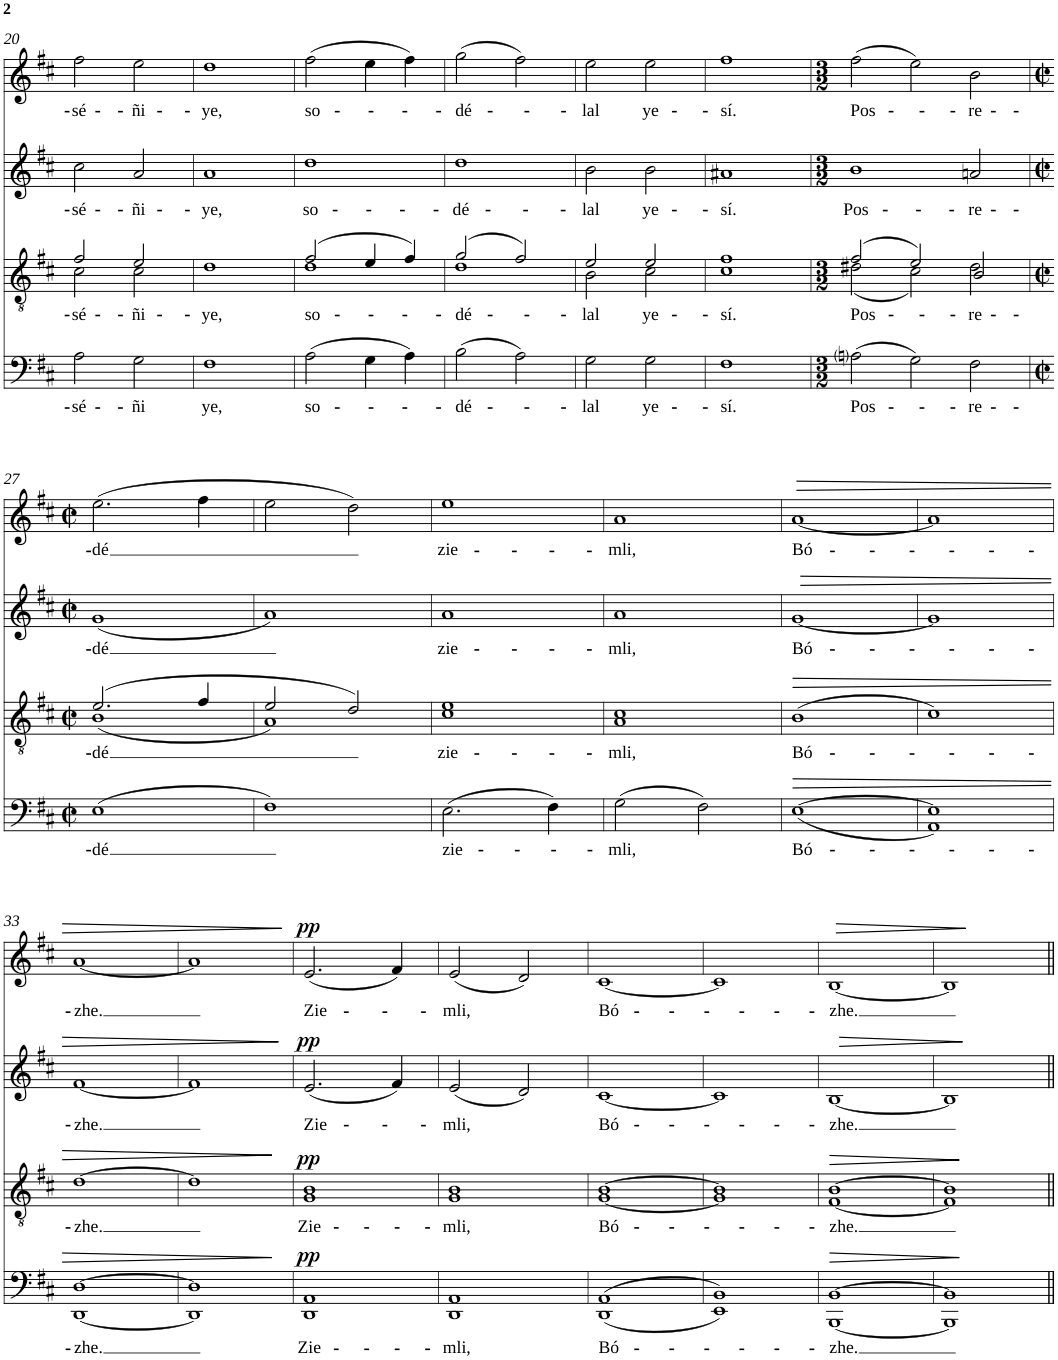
**kern	**text	**dynam	**kern	**text	**dynam	**kern	**text	**dynam	**kern	**text	**dynam
*part4	*part4	*part4	*part3	*part3	*part3	*part2	*part2	*part2	*part1	*part1	*part1
*staff4	*staff4	*staff4	*staff3	*staff3	*staff3	*staff2	*staff2	*staff2	*staff1	*staff1	*staff1
*I"Bass	*	*	*I"Tenor	*	*	*I"Alto	*	*	*I"Soprano	*	*
*I'B	*	*	*I'T	*	*	*I'A	*	*	*I'S	*	*
!!LO:PB:g=z
*clefF4	*	*	*clefGv2	*	*	*clefG2	*	*	*clefG2	*	*
*k[f#c#]	*	*	*k[f#c#]	*	*	*k[f#c#]	*	*	*k[f#c#]	*	*
*D:	*	*	*D:	*	*	*D:	*	*	*D:	*	*
*M2/2	*	*	*M2/2	*	*	*M2/2	*	*	*M2/2	*	*
*met(c|)	*	*	*met(c|)	*	*	*met(c|)	*	*	*met(c|)	*	*
=20	=20	=20	=20	=20	=20	=20	=20	=20	=20	=20	=20
!	!LO:LY:b	!	!	!LO:LY:b	!	!	!LO:LY:b	!	!	!LO:LY:b	!
*	*	*	*^	*	*	*	*	*	*	*	*
2A\	-sé-	.	2f#/	2c#\	-sé-	.	2cc#\	-sé-	.	2ff#\	-sé-	.
!	!LO:LY:b	!	!	!	!LO:LY:b	!	!	!LO:LY:b	!	!	!LO:LY:b	!
2G\	-ñi	.	2e/	2c#\	-ñi-	.	2a/	-ñi-	.	2ee\	-ñi-	.
=21	=21	=21	=21	=21	=21	=21	=21	=21	=21	=21	=21	=21
!	!LO:LY:b	!	!	!	!LO:LY:b	!	!	!LO:LY:b	!	!	!LO:LY:b	!
*	*	*	*v	*v	*	*	*	*	*	*	*	*
1F#	ye,	.	1d	-ye,	.	1a	-ye,	.	1dd	-ye,	.
=22	=22	=22	=22	=22	=22	=22	=22	=22	=22	=22	=22
!	!LO:LY:b	!	!	!LO:LY:b	!	!	!LO:LY:b	!	!	!LO:LY:b	!
*	*	*	*^	*	*	*	*	*	*	*	*
(2A\	so-	.	(2f#/	1d	so-	.	1dd	so-	.	(2ff#\	so-	.
4G\	.	.	4e/	.	.	.	.	.	.	4ee\	.	.
4A\)	.	.	4f#/)	.	.	.	.	.	.	4ff#\)	.	.
=23	=23	=23	=23	=23	=23	=23	=23	=23	=23	=23	=23	=23
!	!LO:LY:b	!	!	!	!LO:LY:b	!	!	!LO:LY:b	!	!	!LO:LY:b	!
(2B\	-dé-	.	(2g/	1d	-dé-	.	1dd	-dé-	.	(2gg\	-dé-	.
2A\)	.	.	2f#/)	.	.	.	.	.	.	2ff#\)	.	.
=24	=24	=24	=24	=24	=24	=24	=24	=24	=24	=24	=24	=24
!	!LO:LY:b	!	!	!	!LO:LY:b	!	!	!LO:LY:b	!	!	!LO:LY:b	!
2G\	-lal	.	2e/	2B\	-lal	.	2b\	-lal	.	2ee\	-lal	.
!	!LO:LY:b	!	!	!	!LO:LY:b	!	!	!LO:LY:b	!	!	!LO:LY:b	!
2G\	ye-	.	2e/	2c#\	ye-	.	2b\	ye-	.	2ee\	ye-	.
=25	=25	=25	=25	=25	=25	=25	=25	=25	=25	=25	=25	=25
!	!LO:LY:b	!	!	!	!LO:LY:b	!	!	!LO:LY:b	!	!	!LO:LY:b	!
1F#	-sí.	.	1f#	1c#	-sí.	.	1a#X	-sí.	.	1ff#	-sí.	.
=26	=26	=26	=26	=26	=26	=26	=26	=26	=26	=26	=26	=26
*M3/2	*	*	*M3/2	*	*	*	*M3/2	*	*	*M3/2	*	*
!	!LO:LY:b	!	!	!	!LO:LY:b	!	!	!LO:LY:b	!	!	!LO:LY:b	!
(2Ani\	Pos-	.	(2f#/	(2d#X\	Pos-	.	1b	Pos-	.	(2ff#\	Pos-	.
2G\)	.	.	2e/)	2c#\)	.	.	.	.	.	2ee\)	.	.
!	!LO:LY:b	!	!	!	!LO:LY:b	!	!	!LO:LY:b	!	!	!LO:LY:b	!
2F#\	-re-	.	2B/	2d#\	-re-	.	2an/	-re-	.	2b\	-re-	.
!!LO:LB:g=z
=27	=27	=27	=27	=27	=27	=27	=27	=27	=27	=27	=27	=27
*M2/2	*	*	*M2/2	*	*	*	*M2/2	*	*	*M2/2	*	*
*met(c|)	*	*	*met(c|)	*	*	*	*met(c|)	*	*	*met(c|)	*	*
!	!LO:LY:b	!	!	!	!LO:LY:b	!	!	!LO:LY:b	!	!	!LO:LY:b	!
(>1E	-dé	.	(2.e/	(1B	-dé	.	(<1g	-dé	.	(2.ee\	-dé	.
.	.	.	4f#/	.	.	.	.	.	.	4ff#\	.	.
=28	=28	=28	=28	=28	=28	=28	=28	=28	=28	=28	=28	=28
1F#)	.	.	2e/	1A)	.	.	1a)	.	.	2ee\	.	.
.	.	.	2d/)	.	.	.	.	.	.	2dd\)	.	.
=29	=29	=29	=29	=29	=29	=29	=29	=29	=29	=29	=29	=29
!	!LO:LY:b	!	!	!	!LO:LY:b	!	!	!LO:LY:b	!	!	!LO:LY:b	!
(2.E\	zie-	.	1e	1c#	zie-	.	1a	zie-	.	1ee	zie-	.
4F#\)	.	.	.	.	.	.	.	.	.	.	.	.
=30	=30	=30	=30	=30	=30	=30	=30	=30	=30	=30	=30	=30
!	!LO:LY:b	!	!	!	!LO:LY:b	!	!	!LO:LY:b	!	!	!LO:LY:b	!
(2G\	-mli,	.	1A	1c#	-mli,	.	1a	-mli,	.	1a	-mli,	.
2F#\)	.	.	.	.	.	.	.	.	.	.	.	.
*	*	*	*v	*v	*	*	*	*	*	*	*	*
=31	=31	=31	=31	=31	=31	=31	=31	=31	=31	=31	=31
!	!LO:LY:b	!LO:HP:b	!	!LO:LY:b	!LO:HP:b	!	!LO:LY:b	!	!	!LO:LY:b	!
([>1E	Bó-	>	(>1B	Bó-	>	[1g	Bó-	.	[1a	Bó-	.
=32	=32	=32	=32	=32	=32	=32	=32	=32	=32	=32	=32
*^	*	*	*	*	*	*	*	*	*	*	*
!	!	!	!	!	!	!	!	!	!LO:HP:b	!	!	!LO:HP:b
1E]	1AA)	.	.	1c#)	.	.	1g]	.	>	1a]	.	>
!!LO:LB:g=z
=33	=33	=33	=33	=33	=33	=33	=33	=33	=33	=33	=33	=33
!	!	!LO:LY:b	!	!	!LO:LY:b	!	!	!LO:LY:b	!	!	!LO:LY:b	!
[>1D	[<1DD	-zhe.	.	[1d	-zhe.	.	[1f#	-zhe.	.	[1a	-zhe.	.
=34	=34	=34	=34	=34	=34	=34	=34	=34	=34	=34	=34	=34
1D]	1DD]	.	.	1d]	.	.	1f#]	.	.	1a]	.	.
*v	*v	*	*	*	*	*	*	*	*	*	*	*
.	.	]	.	.	]	.	.	]	.	.	]
=35	=35	=35	=35	=35	=35	=35	=35	=35	=35	=35	=35
!	!LO:LY:b	!LO:DY:a	!	!LO:LY:b	!LO:DY:a	!	!LO:LY:b	!LO:DY:a	!	!LO:LY:b	!LO:DY:a
*^	*	*	*^	*	*	*	*	*	*	*	*
1AA	1DD	Zie-	pp	1B	1G	Zie-	pp	(2.e/	Zie-	pp	(2.e/	Zie-	pp
.	.	.	.	.	.	.	.	4f#/)	.	.	4f#/)	.	.
=36	=36	=36	=36	=36	=36	=36	=36	=36	=36	=36	=36	=36	=36
!	!	!LO:LY:b	!	!	!	!LO:LY:b	!	!	!LO:LY:b	!	!	!LO:LY:b	!
1AA	1DD	-mli,	.	1B	1G	-mli,	.	(2e/	-mli,	.	(2e/	-mli,	.
.	.	.	.	.	.	.	.	2d/)	.	.	2d/)	.	.
=37	=37	=37	=37	=37	=37	=37	=37	=37	=37	=37	=37	=37	=37
!	!	!LO:LY:b	!	!	!	!LO:LY:b	!	!	!LO:LY:b	!	!	!LO:LY:b	!
(>1AA	(<1DD	Bó-	.	[>1B	[<1G	Bó-	.	[1c#	Bó-	.	[1c#	Bó-	.
=38	=38	=38	=38	=38	=38	=38	=38	=38	=38	=38	=38	=38	=38
1BB)	1EE)	.	.	1B]	1G]	.	.	1c#]	.	.	1c#]	.	.
=39	=39	=39	=39	=39	=39	=39	=39	=39	=39	=39	=39	=39	=39
!	!	!LO:LY:b	!LO:HP:b	!	!	!LO:LY:b	!LO:HP:b	!	!LO:LY:b	!	!	!LO:LY:b	!
[>1BB	[<1BBB	-zhe.	>	[>1B	[<1F#	-zhe.	>	[1B	-zhe.	.	[1B	-zhe.	.
=40	=40	=40	=40	=40	=40	=40	=40	=40	=40	=40	=40	=40	=40
!	!	!	!	!	!	!	!	!	!	!LO:HP:b	!	!	!LO:HP:b
1BB]	1BBB]	.	.	1B]	1F#]	.	.	1B]	.	>	1B]	.	>
*v	*v	*	*	*	*	*	*	*	*	*	*	*	*
*	*	*	*v	*v	*	*	*	*	*	*	*	*
.	.	]	.	.	]	.	.	]	.	.	]
=||	=||	=||	=||	=||	=||	=||	=||	=||	=||	=||	=||
*-	*-	*-	*-	*-	*-	*-	*-	*-	*-	*-	*-
